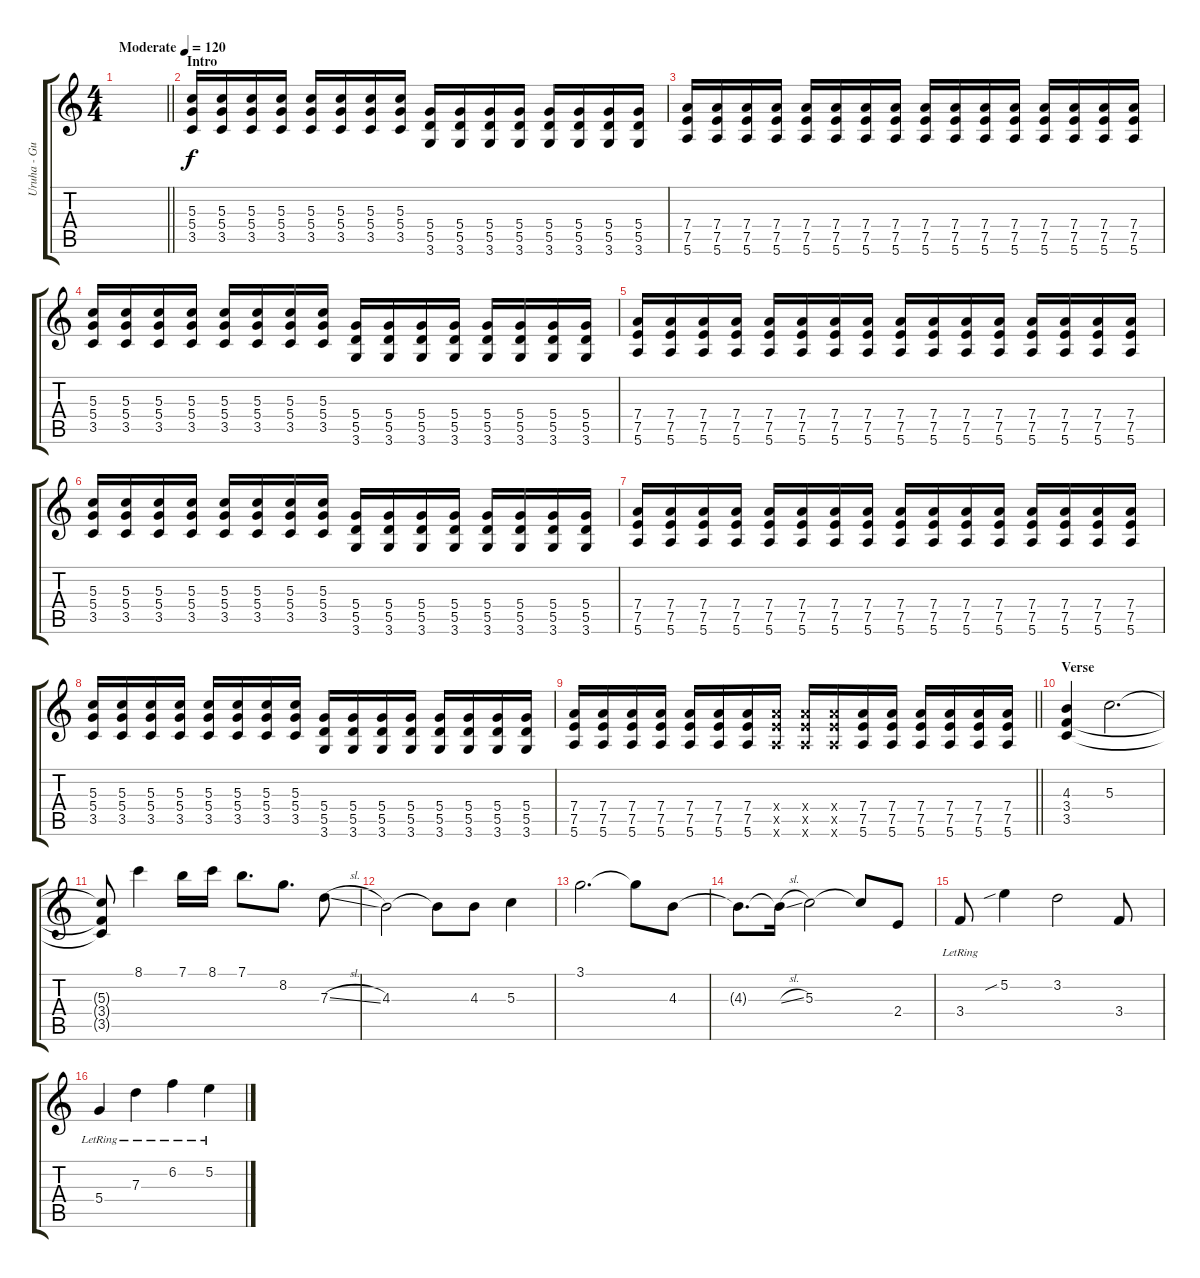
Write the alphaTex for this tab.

\track ("Uruha - Guitar 1" "Uruha - Gu") {instrument overdrivenguitar}
\staff {score tabs}
\tuning (E4 B3 G3 D3 A2 E2) {hide}
\ts (4 4)
\tempo (120 "Moderate")
\clef g2
\barLineRight lightlight
\ks c
|
\section ("" "Intro")
(5.3 5.4 3.5).16 (5.3 5.4 3.5).16 (5.3 5.4 3.5).16 (5.3 5.4 3.5).16 (5.3 5.4 3.5).16 (5.3 5.4 3.5).16 (5.3 5.4 3.5).16 (5.3 5.4 3.5).16 (5.4 5.5 3.6).16 (5.4 5.5 3.6).16 (5.4 5.5 3.6).16 (5.4 5.5 3.6).16 (5.4 5.5 3.6).16 (5.4 5.5 3.6).16 (5.4 5.5 3.6).16 (5.4 5.5 3.6).16 |
(7.4 7.5 5.6).16 (7.4 7.5 5.6).16 (7.4 7.5 5.6).16 (7.4 7.5 5.6).16 (7.4 7.5 5.6).16 (7.4 7.5 5.6).16 (7.4 7.5 5.6).16 (7.4 7.5 5.6).16 (7.4 7.5 5.6).16 (7.4 7.5 5.6).16 (7.4 7.5 5.6).16 (7.4 7.5 5.6).16 (7.4 7.5 5.6).16 (7.4 7.5 5.6).16 (7.4 7.5 5.6).16 (7.4 7.5 5.6).16 |
(5.3 5.4 3.5).16 (5.3 5.4 3.5).16 (5.3 5.4 3.5).16 (5.3 5.4 3.5).16 (5.3 5.4 3.5).16 (5.3 5.4 3.5).16 (5.3 5.4 3.5).16 (5.3 5.4 3.5).16 (5.4 5.5 3.6).16 (5.4 5.5 3.6).16 (5.4 5.5 3.6).16 (5.4 5.5 3.6).16 (5.4 5.5 3.6).16 (5.4 5.5 3.6).16 (5.4 5.5 3.6).16 (5.4 5.5 3.6).16 |
(7.4 7.5 5.6).16 (7.4 7.5 5.6).16 (7.4 7.5 5.6).16 (7.4 7.5 5.6).16 (7.4 7.5 5.6).16 (7.4 7.5 5.6).16 (7.4 7.5 5.6).16 (7.4 7.5 5.6).16 (7.4 7.5 5.6).16 (7.4 7.5 5.6).16 (7.4 7.5 5.6).16 (7.4 7.5 5.6).16 (7.4 7.5 5.6).16 (7.4 7.5 5.6).16 (7.4 7.5 5.6).16 (7.4 7.5 5.6).16 |
(5.3 5.4 3.5).16 (5.3 5.4 3.5).16 (5.3 5.4 3.5).16 (5.3 5.4 3.5).16 (5.3 5.4 3.5).16 (5.3 5.4 3.5).16 (5.3 5.4 3.5).16 (5.3 5.4 3.5).16 (5.4 5.5 3.6).16 (5.4 5.5 3.6).16 (5.4 5.5 3.6).16 (5.4 5.5 3.6).16 (5.4 5.5 3.6).16 (5.4 5.5 3.6).16 (5.4 5.5 3.6).16 (5.4 5.5 3.6).16 |
(7.4 7.5 5.6).16 (7.4 7.5 5.6).16 (7.4 7.5 5.6).16 (7.4 7.5 5.6).16 (7.4 7.5 5.6).16 (7.4 7.5 5.6).16 (7.4 7.5 5.6).16 (7.4 7.5 5.6).16 (7.4 7.5 5.6).16 (7.4 7.5 5.6).16 (7.4 7.5 5.6).16 (7.4 7.5 5.6).16 (7.4 7.5 5.6).16 (7.4 7.5 5.6).16 (7.4 7.5 5.6).16 (7.4 7.5 5.6).16 |
(5.3 5.4 3.5).16 (5.3 5.4 3.5).16 (5.3 5.4 3.5).16 (5.3 5.4 3.5).16 (5.3 5.4 3.5).16 (5.3 5.4 3.5).16 (5.3 5.4 3.5).16 (5.3 5.4 3.5).16 (5.4 5.5 3.6).16 (5.4 5.5 3.6).16 (5.4 5.5 3.6).16 (5.4 5.5 3.6).16 (5.4 5.5 3.6).16 (5.4 5.5 3.6).16 (5.4 5.5 3.6).16 (5.4 5.5 3.6).16 |
\barLineRight lightlight
(7.4 7.5 5.6).16 (7.4 7.5 5.6).16 (7.4 7.5 5.6).16 (7.4 7.5 5.6).16 (7.4 7.5 5.6).16 (7.4 7.5 5.6).16 (7.4 7.5 5.6).16 (7.4{x} 7.5{x} 5.6{x}).16 (7.4{x} 7.5{x} 5.6{x}).16 (7.4{x} 7.5{x} 5.6{x}).16 (7.4 7.5 5.6).16 (7.4 7.5 5.6).16 (7.4 7.5 5.6).16 (7.4 7.5 5.6).16 (7.4 7.5 5.6).16 (7.4 7.5 5.6).16 |
\section ("" "Verse")
(4.3 3.4 3.5).4 5.3.2{d} |
(5.3{t} 3.4{t} 3.5{t}).8 8.1.4 7.1.16 8.1.16 7.1.8{d} 8.2.8{d} 7.3{sl}.8 |
4.3.2 4.3{t}.8 4.3.8 5.3.4 |
3.1.2{d} 3.1{t}.8 4.3.8 |
4.3{t}.8{d} 4.3{sl t}.16 5.3.2 5.3{t}.8 2.4.8 |
3.4{lr}.8 5.2{sib}.4 3.2.2 3.4.8 |
5.4{lr}.4 7.3{lr}.4 6.2{lr}.4 5.2{lr}.4
